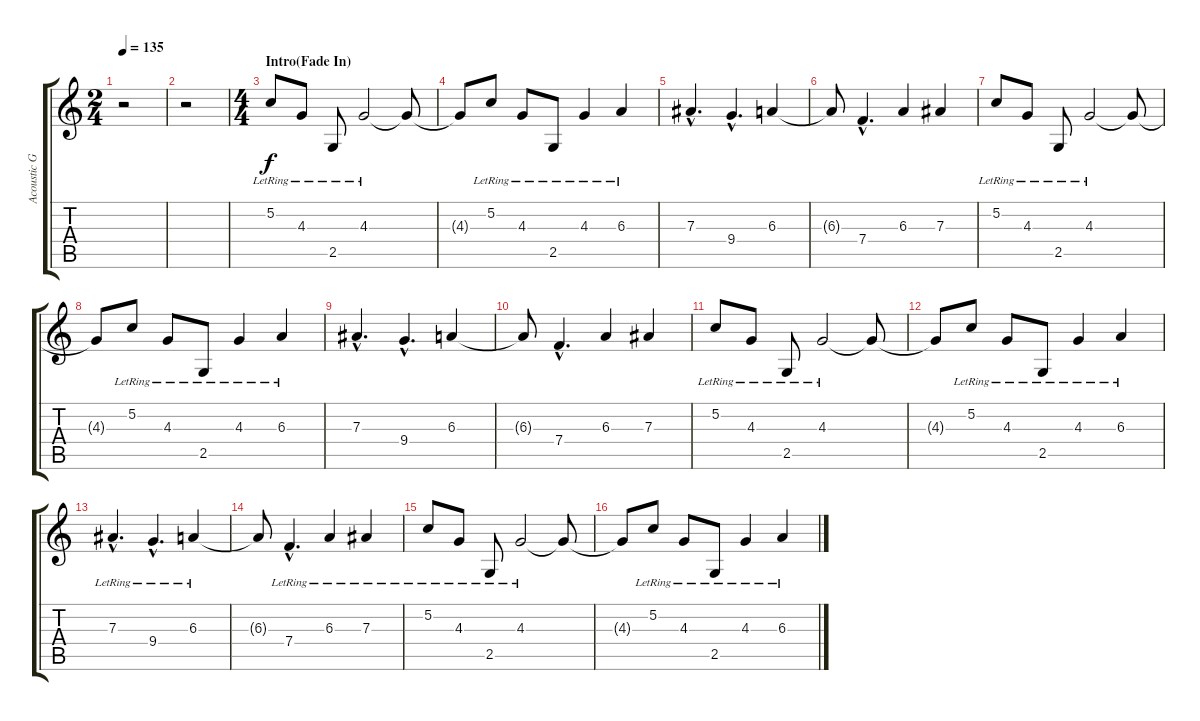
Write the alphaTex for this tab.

\track ("Acoustic Guitar" "Acoustic G") {instrument acousticguitarsteel}
\staff {score tabs}
\tuning (C4 G3 Eb3 Bb2 F2 C2) {hide}
\ts (2 4)
\tempo 135
\clef g2
\ks c
r.2{dy f volume 0 instrument acousticguitarsteel} |
r.2{volume 0} |
\ts (4 4)
\section ("" "Intro(Fade In)")
5.2{lr}.8{volume 7} 4.3{lr}.8 2.5{lr}.8 4.3{lr}.2 4.3{t}.8 |
4.3{t}.8 5.2{lr}.8 4.3{lr}.8 2.5{lr}.8 4.3{lr}.4 6.3{lr}.4 |
7.3{hac}.4{d} 9.4{hac}.4{d} 6.3.4 |
6.3{t}.8 7.4{hac}.4{d} 6.3.4 7.3.4 |
5.2{lr}.8{volume 14} 4.3{lr}.8 2.5{lr}.8 4.3{lr}.2 4.3{t}.8 |
4.3{t}.8 5.2{lr}.8 4.3{lr}.8 2.5{lr}.8 4.3{lr}.4 6.3{lr}.4 |
7.3{hac}.4{d} 9.4{hac}.4{d} 6.3.4 |
6.3{t}.8 7.4{hac}.4{d} 6.3.4 7.3.4 |
5.2{lr}.8 4.3{lr}.8 2.5{lr}.8 4.3{lr}.2 4.3{t}.8 |
4.3{t}.8 5.2{lr}.8 4.3{lr}.8 2.5{lr}.8 4.3{lr}.4 6.3{lr}.4 |
7.3{hac lr}.4{d} 9.4{hac lr}.4{d} 6.3{lr}.4 |
6.3{t}.8 7.4{hac lr}.4{d} 6.3{lr}.4 7.3{lr}.4 |
5.2{lr}.8 4.3{lr}.8 2.5{lr}.8 4.3{lr}.2 4.3{t}.8 |
4.3{t}.8 5.2{lr}.8 4.3{lr}.8 2.5{lr}.8 4.3{lr}.4 6.3{lr}.4
